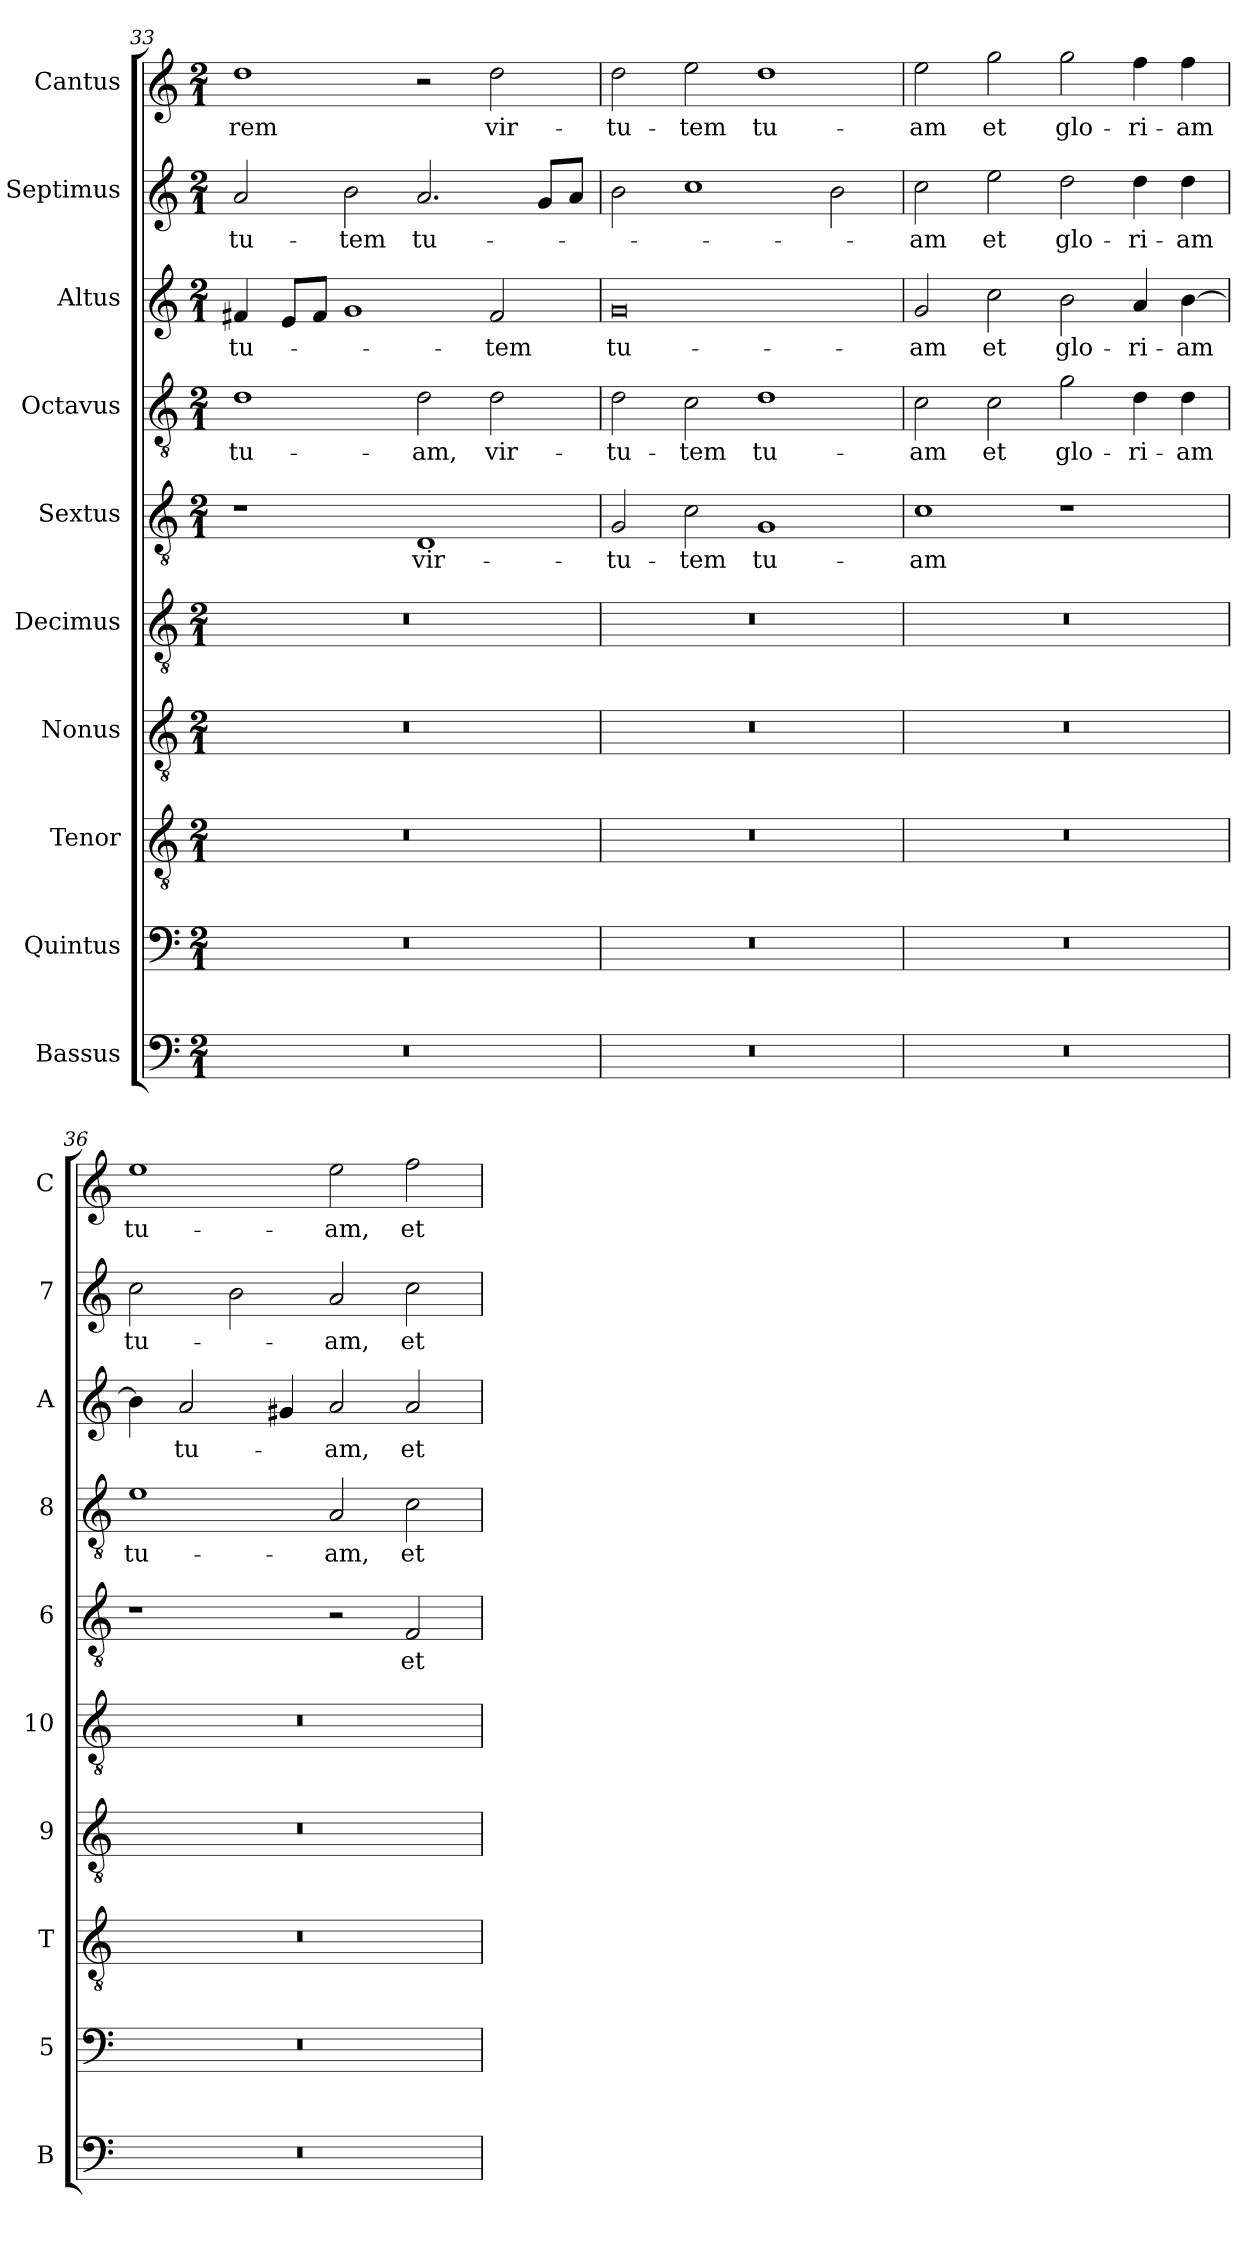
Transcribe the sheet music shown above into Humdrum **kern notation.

**kern	**kern	**kern	**kern	**kern	**kern	**text	**kern	**text	**kern	**text	**kern	**text	**kern	**text
*part10	*part9	*part8	*part7	*part6	*part5	*part5	*part4	*part4	*part3	*part3	*part2	*part2	*part1	*part1
*staff10	*staff9	*staff8	*staff7	*staff6	*staff5	*staff5	*staff4	*staff4	*staff3	*staff3	*staff2	*staff2	*staff1	*staff1
*I"Bassus	*I"Quintus	*I"Tenor	*I"Nonus	*I"Decimus	*I"Sextus	*	*I"Octavus	*	*I"Altus	*	*I"Septimus	*	*I"Cantus	*
*I'B	*I'5	*I'T	*I'9	*I'10	*I'6	*	*I'8	*	*I'A	*	*I'7	*	*I'C	*
*clefF4	*clefF4	*clefGv2	*clefGv2	*clefGv2	*clefGv2	*	*clefGv2	*	*clefG2	*	*clefG2	*	*clefG2	*
*k[]	*k[]	*k[]	*k[]	*k[]	*k[]	*	*k[]	*	*k[]	*	*k[]	*	*k[]	*
*M2/1	*M2/1	*M2/1	*M2/1	*M2/1	*M2/1	*	*M2/1	*	*M2/1	*	*M2/1	*	*M2/1	*
=33	=33	=33	=33	=33	=33	=33	=33	=33	=33	=33	=33	=33	=33	=33
!	!	!	!	!	!	!	!	!LO:LY:b	!	!LO:LY:b	!	!LO:LY:b	!	!LO:LY:b
0r	0r	0r	0r	0r	1r	.	1d	tu-	4f#X/	-tu-	2a/	-tu-	1dd	-rem
.	.	.	.	.	.	.	.	.	8e/L	.	.	.	.	.
.	.	.	.	.	.	.	.	.	8f#/J	.	.	.	.	.
!	!	!	!	!	!	!	!	!	!	!	!	!LO:LY:b	!	!
.	.	.	.	.	.	.	.	.	1g	.	2b\	-tem	.	.
!	!	!	!	!	!	!LO:LY:b	!	!LO:LY:b	!	!	!	!LO:LY:b	!	!
.	.	.	.	.	1D	vir-	2d\	-am,	.	.	2.a/	tu-	2r	.
!	!	!	!	!	!	!	!	!LO:LY:b	!	!LO:LY:b	!	!	!	!LO:LY:b
.	.	.	.	.	.	.	2d\	vir-	2f#/	-tem	.	.	2dd\	vir-
.	.	.	.	.	.	.	.	.	.	.	8g/L	.	.	.
.	.	.	.	.	.	.	.	.	.	.	8a/J	.	.	.
=34	=34	=34	=34	=34	=34	=34	=34	=34	=34	=34	=34	=34	=34	=34
!	!	!	!	!	!	!LO:LY:b	!	!LO:LY:b	!	!LO:LY:b	!	!	!	!LO:LY:b
0r	0r	0r	0r	0r	2G/	-tu-	2d\	-tu-	0g	tu-	2b\	.	2dd\	-tu-
!	!	!	!	!	!	!LO:LY:b	!	!LO:LY:b	!	!	!	!	!	!LO:LY:b
.	.	.	.	.	2c\	-tem	2c\	-tem	.	.	1cc	.	2ee\	-tem
!	!	!	!	!	!	!LO:LY:b	!	!LO:LY:b	!	!	!	!	!	!LO:LY:b
.	.	.	.	.	1G	tu-	1d	tu-	.	.	.	.	1dd	tu-
.	.	.	.	.	.	.	.	.	.	.	2b\	.	.	.
=35	=35	=35	=35	=35	=35	=35	=35	=35	=35	=35	=35	=35	=35	=35
!	!	!	!	!	!	!LO:LY:b	!	!LO:LY:b	!	!LO:LY:b	!	!LO:LY:b	!	!LO:LY:b
0r	0r	0r	0r	0r	1c	-am	2c\	-am	2g/	-am	2cc\	-am	2ee\	-am
!	!	!	!	!	!	!	!	!LO:LY:b	!	!LO:LY:b	!	!LO:LY:b	!	!LO:LY:b
.	.	.	.	.	.	.	2c\	et	2cc\	et	2ee\	et	2gg\	et
!	!	!	!	!	!	!	!	!LO:LY:b	!	!LO:LY:b	!	!LO:LY:b	!	!LO:LY:b
.	.	.	.	.	1r	.	2g\	glo-	2b\	glo-	2dd\	glo-	2gg\	glo-
!	!	!	!	!	!	!	!	!LO:LY:b	!	!LO:LY:b	!	!LO:LY:b	!	!LO:LY:b
.	.	.	.	.	.	.	4d\	-ri-	4a/	-ri-	4dd\	-ri-	4ff\	-ri-
!	!	!	!	!	!	!	!	!LO:LY:b	!	!LO:LY:b	!	!LO:LY:b	!	!LO:LY:b
.	.	.	.	.	.	.	4d\	-am	[4b\	-am	4dd\	-am	4ff\	-am
=36	=36	=36	=36	=36	=36	=36	=36	=36	=36	=36	=36	=36	=36	=36
!	!	!	!	!	!	!	!	!LO:LY:b	!	!	!	!LO:LY:b	!	!LO:LY:b
0r	0r	0r	0r	0r	1r	.	1e	tu-	4b\]	.	2cc\	tu-	1ee	tu-
!	!	!	!	!	!	!	!	!	!	!LO:LY:b	!	!	!	!
.	.	.	.	.	.	.	.	.	2a/	tu-	.	.	.	.
.	.	.	.	.	.	.	.	.	.	.	2b\	.	.	.
.	.	.	.	.	.	.	.	.	4g#X/	.	.	.	.	.
!	!	!	!	!	!	!	!	!LO:LY:b	!	!LO:LY:b	!	!LO:LY:b	!	!LO:LY:b
.	.	.	.	.	2r	.	2A/	-am,	2a/	-am,	2a/	-am,	2ee\	-am,
!	!	!	!	!	!	!LO:LY:b	!	!LO:LY:b	!	!LO:LY:b	!	!LO:LY:b	!	!LO:LY:b
.	.	.	.	.	2F/	et	2c\	et	2a/	et	2cc\	et	2ff\	et
=	=	=	=	=	=	=	=	=	=	=	=	=	=	=
*-	*-	*-	*-	*-	*-	*-	*-	*-	*-	*-	*-	*-	*-	*-
